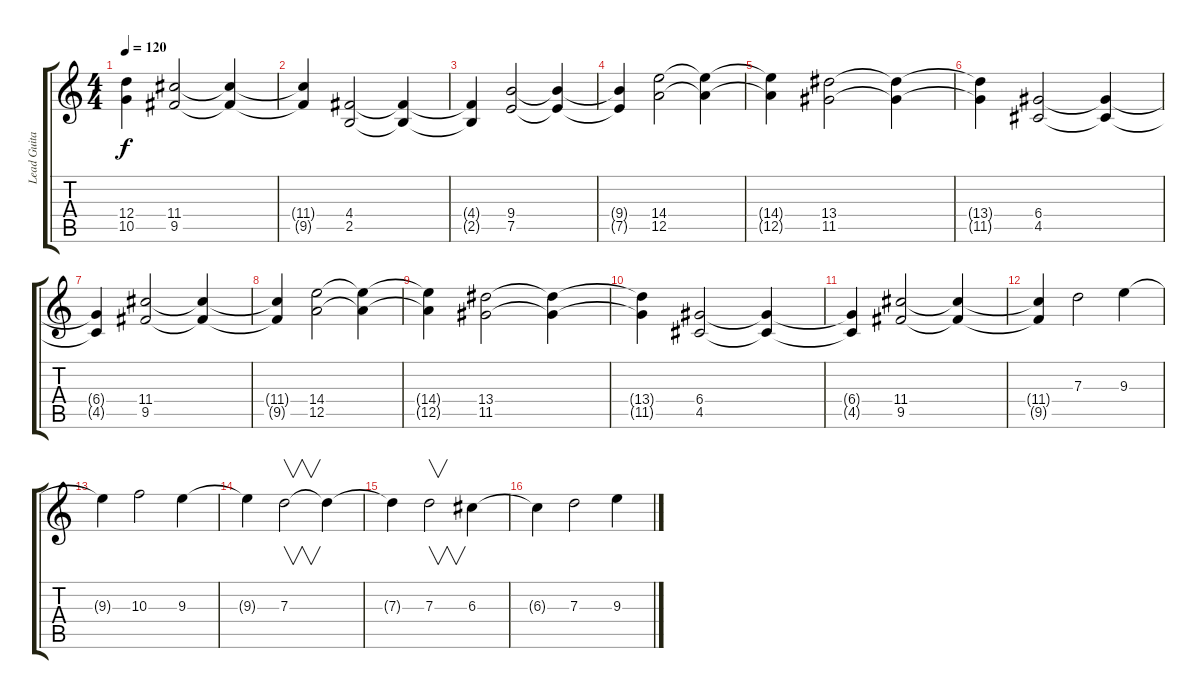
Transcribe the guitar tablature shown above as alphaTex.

\track ("Lead Guitar" "Lead Guita") {instrument distortionguitar}
\staff {score tabs}
\tuning (E4 B3 G3 D3 A2 E2) {hide}
\ts (4 4)
\tempo 120
\clef g2
\ks c
(12.4{t} 10.5{t}).4{dy f} (11.4 9.5).2 (11.4{t} 9.5{t}).4 |
(11.4{t} 9.5{t}).4 (4.4 2.5).2 (4.4{t} 2.5{t}).4 |
(4.4{t} 2.5{t}).4 (9.4 7.5).2 (9.4{t} 7.5{t}).4 |
(9.4{t} 7.5{t}).4 (14.4 12.5).2 (14.4{t} 12.5{t}).4 |
(14.4{t} 12.5{t}).4 (13.4 11.5).2 (13.4{t} 11.5{t}).4 |
(13.4{t} 11.5{t}).4 (6.4 4.5).2 (6.4{t} 4.5{t}).4 |
(6.4{t} 4.5{t}).4 (11.4 9.5).2 (11.4{t} 9.5{t}).4 |
(11.4{t} 9.5{t}).4 (14.4 12.5).2 (14.4{t} 12.5{t}).4 |
(14.4{t} 12.5{t}).4 (13.4 11.5).2 (13.4{t} 11.5{t}).4 |
(13.4{t} 11.5{t}).4 (6.4 4.5).2 (6.4{t} 4.5{t}).4 |
(6.4{t} 4.5{t}).4 (11.4 9.5).2 (11.4{t} 9.5{t}).4 |
(11.4{t} 9.5{t}).4 7.3.2 9.3.4 |
9.3{t}.4 10.3.2 9.3.4 |
9.3{t}.4 7.3.2{v} 7.3{t}.4 |
7.3{t}.4 7.3.2{v} 6.3.4 |
6.3{t}.4 7.3.2 9.3.4
